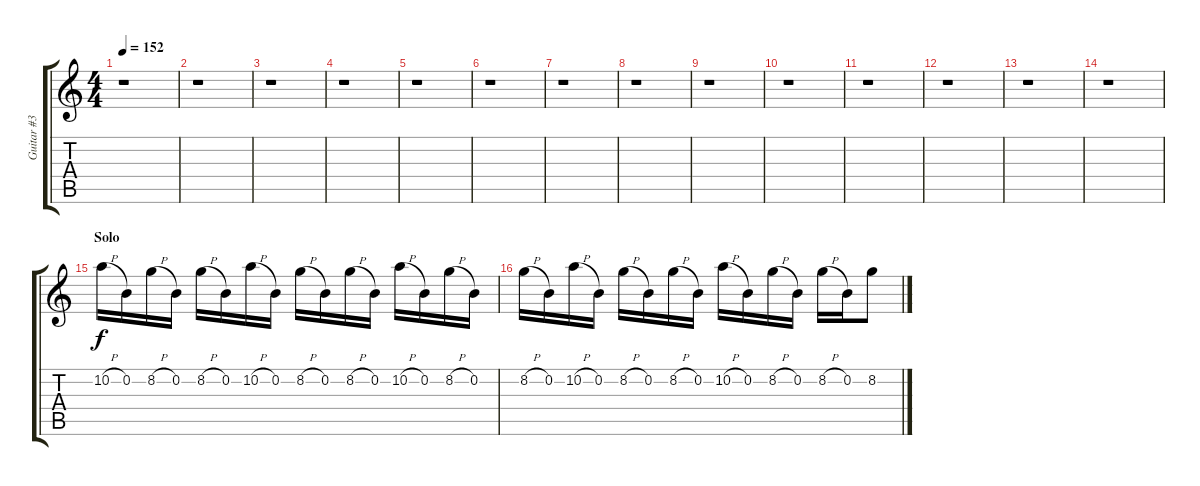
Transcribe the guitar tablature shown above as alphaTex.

\track ("Guitar #3 - Fills" "Guitar #3 ") {instrument overdrivenguitar}
\staff {score tabs}
\tuning (E4 B3 G3 D3 A2 E2) {hide}
\ts (4 4)
\tempo 152
\clef g2
\ks c
r.1{dy f} |
r.1 |
r.1 |
r.1 |
r.1 |
r.1 |
r.1 |
r.1 |
r.1 |
r.1 |
r.1 |
r.1 |
r.1 |
r.1 |
\section ("" "Solo")
10.2{h}.16 0.2.16 8.2{h}.16 0.2.16 8.2{h}.16 0.2.16 10.2{h}.16 0.2.16 8.2{h}.16 0.2.16 8.2{h}.16 0.2.16 10.2{h}.16 0.2.16 8.2{h}.16 0.2.16 |
8.2{h}.16 0.2.16 10.2{h}.16 0.2.16 8.2{h}.16 0.2.16 8.2{h}.16 0.2.16 10.2{h}.16 0.2.16 8.2{h}.16 0.2.16 8.2{h}.16 0.2.16 8.2.8
